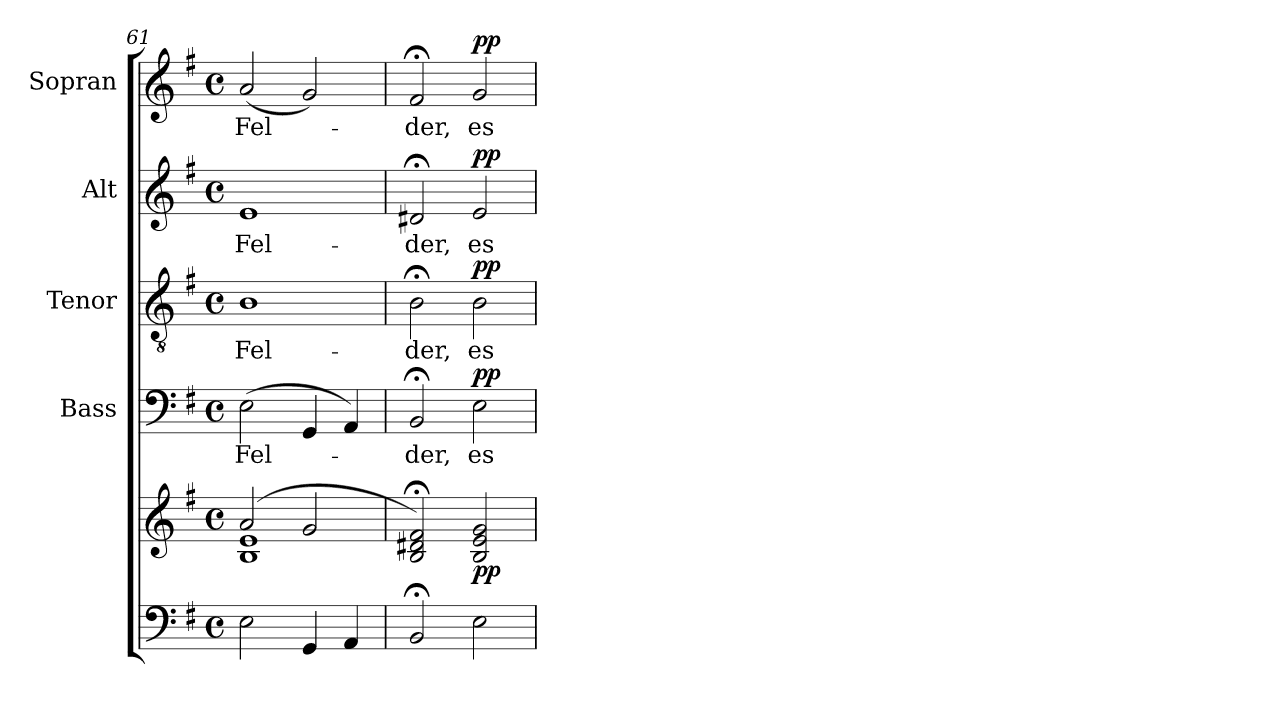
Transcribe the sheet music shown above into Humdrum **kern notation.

**kern	**kern	**dynam	**kern	**text	**dynam	**kern	**text	**dynam	**kern	**text	**dynam	**kern	**text	**dynam
*part5	*part5	*part5	*part4	*part4	*part4	*part3	*part3	*part3	*part2	*part2	*part2	*part1	*part1	*part1
*staff6	*staff5	*staff5/6	*staff4	*staff4	*staff4	*staff3	*staff3	*staff3	*staff2	*staff2	*staff2	*staff1	*staff1	*staff1
*	*	*	*I"Bass	*	*	*I"Tenor	*	*	*I"Alt	*	*	*I"Sopran	*	*
*	*	*	*I'B.	*	*	*I'T.	*	*	*I'A.	*	*	*I'S.	*	*
*clefF4	*clefG2	*	*clefF4	*	*	*clefGv2	*	*	*clefG2	*	*	*clefG2	*	*
*k[f#]	*k[f#]	*	*k[f#]	*	*	*k[f#]	*	*	*k[f#]	*	*	*k[f#]	*	*
*G:	*G:	*	*G:	*	*	*G:	*	*	*G:	*	*	*G:	*	*
*M4/4	*M4/4	*	*M4/4	*	*	*M4/4	*	*	*M4/4	*	*	*M4/4	*	*
*met(c)	*met(c)	*	*met(c)	*	*	*met(c)	*	*	*met(c)	*	*	*met(c)	*	*
=61	=61	=61	=61	=61	=61	=61	=61	=61	=61	=61	=61	=61	=61	=61
*	*^	*	*	*	*	*	*	*	*	*	*	*	*	*
!	!	!	!	!	!LO:LY:b	!	!	!LO:LY:b	!	!	!LO:LY:b	!	!	!LO:LY:b	!
2E\	(2a/	1B 1e	.	(>2E\	Fel-	.	1B	Fel-	.	1e	Fel-	.	(<2a/	Fel-	.
4GG/	2g/	.	.	4GG/	.	.	.	.	.	.	.	.	2g/)	.	.
4AA/	.	.	.	4AA/)	.	.	.	.	.	.	.	.	.	.	.
*	*v	*v	*	*	*	*	*	*	*	*	*	*	*	*	*
!!LO:PB:g=z
=62	=62	=62	=62	=62	=62	=62	=62	=62	=62	=62	=62	=62	=62	=62
!	!	!	!	!LO:LY:b	!	!	!LO:LY:b	!	!	!LO:LY:b	!	!	!LO:LY:b	!
2BB;</	2B/;< 2d#X/;< 2f#/;<)	.	2BB;</	-der,	.	2B;<\	-der,	.	2d#X;</	-der,	.	2f#;</	-der,	.
!	!	!LO:DY:b	!	!LO:LY:b	!LO:DY:a	!	!LO:LY:b	!LO:DY:a	!	!LO:LY:b	!LO:DY:a	!	!LO:LY:b	!LO:DY:a
2E\	2B/ 2e/ 2g/	pp	2E\	es	pp	2B\	es	pp	2e/	es	pp	2g/	es	pp
=	=	=	=	=	=	=	=	=	=	=	=	=	=	=
*-	*-	*-	*-	*-	*-	*-	*-	*-	*-	*-	*-	*-	*-	*-
